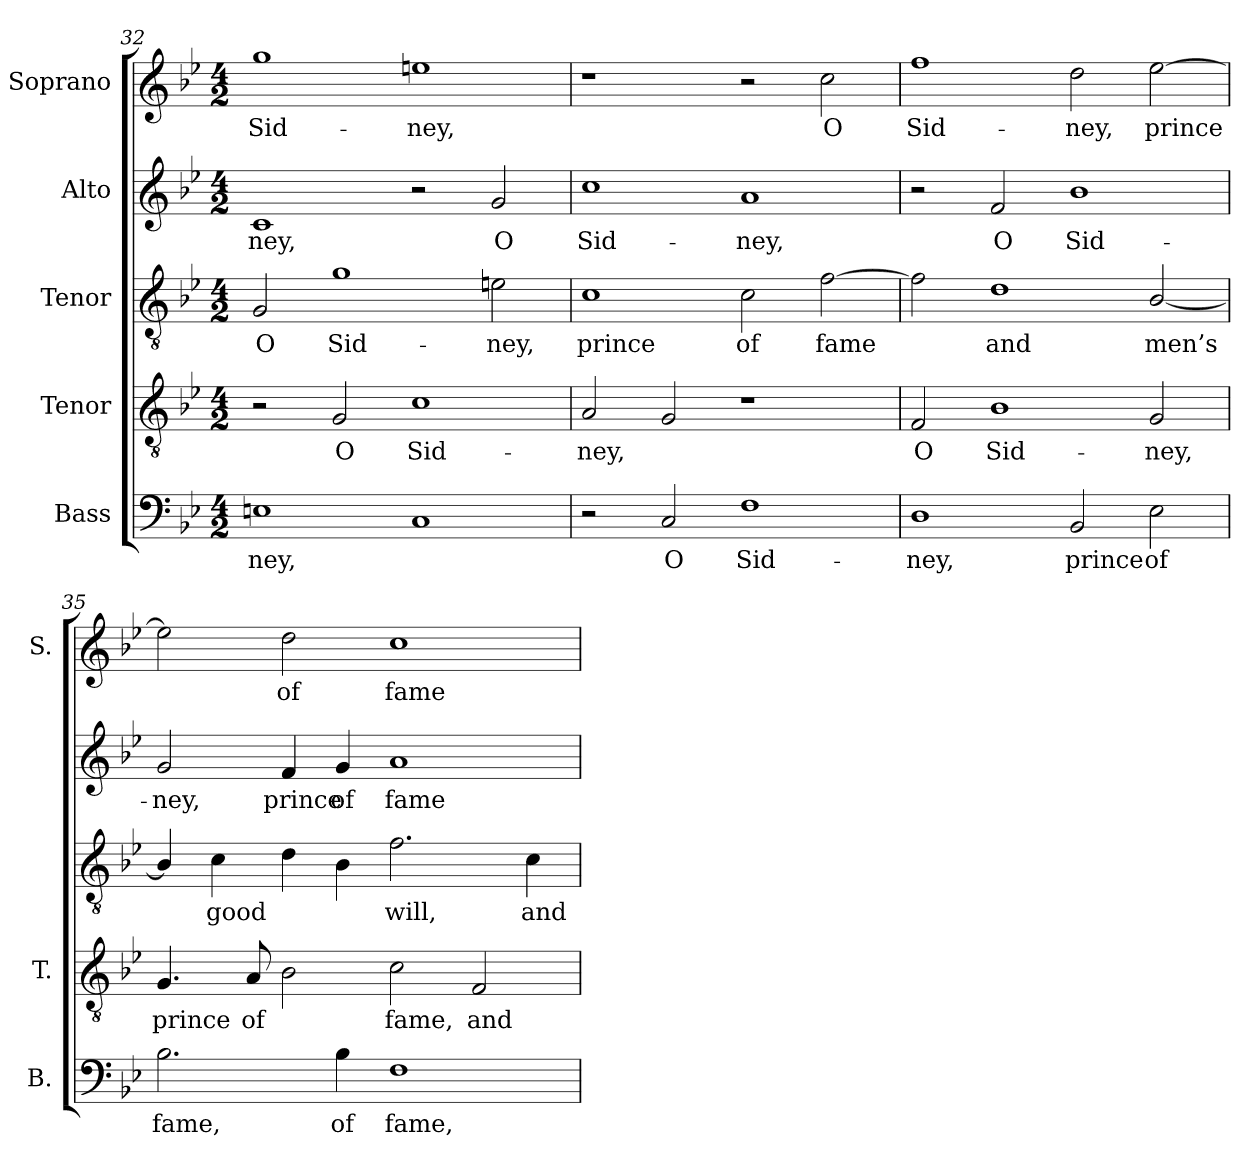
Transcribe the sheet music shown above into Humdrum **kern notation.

**kern	**text	**kern	**text	**kern	**text	**kern	**text	**kern	**text
*part5	*part5	*part4	*part4	*part3	*part3	*part2	*part2	*part1	*part1
*staff5	*staff5	*staff4	*staff4	*staff3	*staff3	*staff2	*staff2	*staff1	*staff1
*I"Bass	*	*I"Tenor	*	*I"Tenor	*	*I"Alto	*	*I"Soprano	*
*I'B.	*	*I'T.	*	*	*	*	*	*I'S.	*
*clefF4	*	*clefGv2	*	*clefGv2	*	*clefG2	*	*clefG2	*
*	*	*ITrd7c12	*	*ITrd7c12	*	*ITrd7c12	*	*	*
*k[b-e-]	*	*k[b-e-]	*	*k[b-e-]	*	*k[b-e-]	*	*k[b-e-]	*
*B-:	*	*B-:	*	*B-:	*	*B-:	*	*B-:	*
*M4/2	*	*M4/2	*	*M4/2	*	*M4/2	*	*M4/2	*
=32	=32	=32	=32	=32	=32	=32	=32	=32	=32
!	!LO:LY:b:color=#000000	!	!	!	!	!	!	!	!
!	!	!	!	!	!LO:LY:b:color=#000000	!	!	!	!
!	!	!	!	!	!	!	!LO:LY:b:color=#000000	!	!
!	!	!	!	!	!	!	!	!	!LO:LY:b:color=#000000
1Eni	-ney,	2r	.	2GGi/	O	1Ci	-ney,	1ggi	Sid-
!	!	!	!LO:LY:b:color=#000000	!	!	!	!	!	!
!	!	!	!	!	!LO:LY:b:color=#000000	!	!	!	!
.	.	2GGi/	O	1Gi	Sid-	.	.	.	.
!	!	!	!LO:LY:b:color=#000000	!	!	!	!	!	!
!	!	!	!	!	!	!	!	!	!LO:LY:b:color=#000000
1Ci	.	1Ci	Sid-	.	.	2r	.	1eeni	-ney,
!	!	!	!	!	!LO:LY:b:color=#000000	!	!	!	!
!	!	!	!	!	!	!	!LO:LY:b:color=#000000	!	!
.	.	.	.	2Eni\	-ney,	2Gi/	O	.	.
=33	=33	=33	=33	=33	=33	=33	=33	=33	=33
!	!	!	!LO:LY:b:color=#000000	!	!	!	!	!	!
!	!	!	!	!	!LO:LY:b:color=#000000	!	!	!	!
!	!	!	!	!	!	!	!LO:LY:b:color=#000000	!	!
2r	.	2AAi/	-ney,	1Ci	prince	1ci	Sid-	1r	.
!	!LO:LY:b:color=#000000	!	!	!	!	!	!	!	!
2Ci/	O	2GGi/	.	.	.	.	.	.	.
!	!LO:LY:b:color=#000000	!	!	!	!	!	!	!	!
!	!	!	!	!	!LO:LY:b:color=#000000	!	!	!	!
!	!	!	!	!	!	!	!LO:LY:b:color=#000000	!	!
1Fi	Sid-	1r	.	2Ci\	of	1Ai	-ney,	2r	.
!	!	!	!	!	!LO:LY:b:color=#000000	!	!	!	!
!	!	!	!	!	!	!	!	!	!LO:LY:b:color=#000000
.	.	.	.	[2Fi\	fame	.	.	2cci\	O
=34	=34	=34	=34	=34	=34	=34	=34	=34	=34
!	!LO:LY:b:color=#000000	!	!	!	!	!	!	!	!
!	!	!	!LO:LY:b:color=#000000	!	!	!	!	!	!
!	!	!	!	!	!	!	!	!	!LO:LY:b:color=#000000
1Di	-ney,	2FFi/	O	2Fi\]	.	2r	.	1ffi	Sid-
!	!	!	!LO:LY:b:color=#000000	!	!	!	!	!	!
!	!	!	!	!	!LO:LY:b:color=#000000	!	!	!	!
!	!	!	!	!	!	!	!LO:LY:b:color=#000000	!	!
.	.	1BB-i	Sid-	1Di	and	2Fi/	O	.	.
!	!LO:LY:b:color=#000000	!	!	!	!	!	!	!	!
!	!	!	!	!	!	!	!LO:LY:b:color=#000000	!	!
!	!	!	!	!	!	!	!	!	!LO:LY:b:color=#000000
2BB-i/	prince	.	.	.	.	1B-i	Sid-	2ddi\	-ney,
!	!LO:LY:b:color=#000000	!	!	!	!	!	!	!	!
!	!	!	!LO:LY:b:color=#000000	!	!	!	!	!	!
!	!	!	!	!	!LO:LY:b:color=#000000	!	!	!	!
!	!	!	!	!	!	!	!	!	!LO:LY:b:color=#000000
2E-i\	of	2GGi/	-ney,	[2BB-i/	men’s	.	.	[2ee-i\	prince
!!LO:LB:g=z
=35	=35	=35	=35	=35	=35	=35	=35	=35	=35
!	!LO:LY:b:color=#000000	!	!	!	!	!	!	!	!
!	!	!	!LO:LY:b:color=#000000	!	!	!	!	!	!
!	!	!	!	!	!	!	!LO:LY:b:color=#000000	!	!
2.B-i\	fame,	4.GGi/	prince	4BB-i/]	.	2Gi/	-ney,	2ee-i\]	.
!	!	!	!	!	!LO:LY:b:color=#000000	!	!	!	!
.	.	.	.	4Ci\	good	.	.	.	.
!	!	!	!LO:LY:b:color=#000000	!	!	!	!	!	!
.	.	8AAi/	of	.	.	.	.	.	.
!	!	!	!	!	!	!	!LO:LY:b:color=#000000	!	!
!	!	!	!	!	!	!	!	!	!LO:LY:b:color=#000000
.	.	2BB-i\	.	4Di\	.	4Fi/	prince	2ddi\	of
!	!LO:LY:b:color=#000000	!	!	!	!	!	!	!	!
!	!	!	!	!	!	!	!LO:LY:b:color=#000000	!	!
4B-i\	of	.	.	4BB-i\	.	4Gi/	of	.	.
!	!LO:LY:b:color=#000000	!	!	!	!	!	!	!	!
!	!	!	!LO:LY:b:color=#000000	!	!	!	!	!	!
!	!	!	!	!	!LO:LY:b:color=#000000	!	!	!	!
!	!	!	!	!	!	!	!LO:LY:b:color=#000000	!	!
!	!	!	!	!	!	!	!	!	!LO:LY:b:color=#000000
1Fi	fame,	2Ci\	fame,	2.Fi\	will,	1Ai	fame	1cci	fame
!	!	!	!LO:LY:b:color=#000000	!	!	!	!	!	!
.	.	2FFi/	and	.	.	.	.	.	.
!	!	!	!	!	!LO:LY:b:color=#000000	!	!	!	!
.	.	.	.	4Ci\	and	.	.	.	.
=	=	=	=	=	=	=	=	=	=
*-	*-	*-	*-	*-	*-	*-	*-	*-	*-
